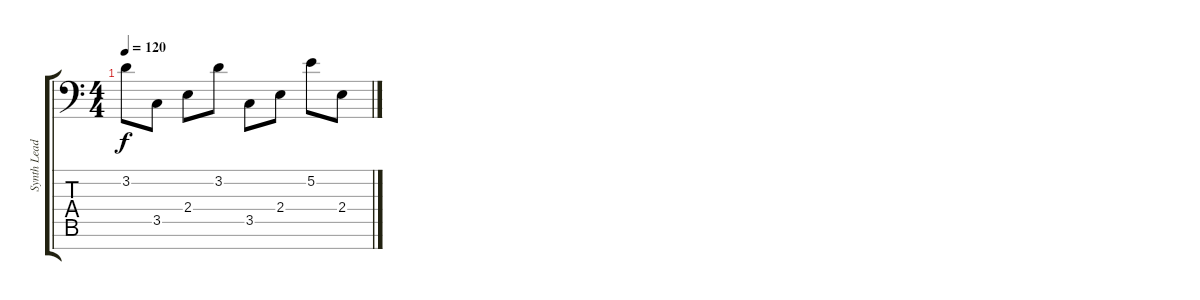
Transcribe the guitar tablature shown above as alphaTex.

\track ("Synth Lead" "Synth Lead") {instrument brightacousticpiano}
\staff {score tabs}
\tuning (E4 B3 G3 D3 A2 E2 A1) {hide}
\ts (4 4)
\tempo 120
\clef f4
\ks c
3.2.8{dy f} 3.5.8 2.4.8 3.2.8 3.5.8 2.4.8 5.2.8 2.4.8
